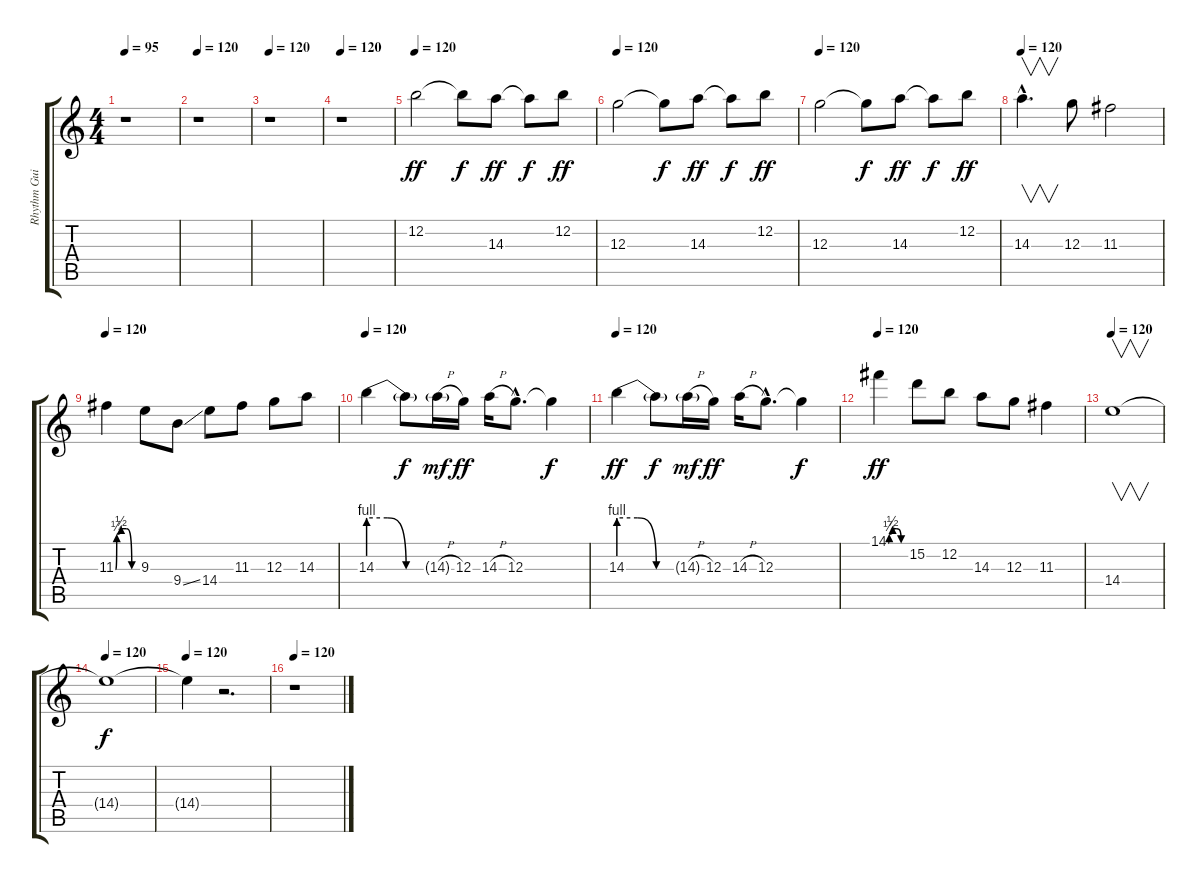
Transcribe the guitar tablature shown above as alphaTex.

\track ("Rhythm Guitar" "Rhythm Gui") {instrument overdrivenguitar}
\staff {score tabs}
\tuning (E4 B3 G3 D3 A2 E2) {hide}
\ts (4 4)
\tempo 95
\tempo 120
\tempo 95
\clef g2
\ks c
r.1{dy ff instrument overdrivenguitar} |
\tempo 120
r.1 |
\tempo 120
r.1 |
\tempo 120
r.1 |
\tempo 120
12.2.2 12.2{t}.8{dy f} 14.3.8{dy ff} 14.3{t}.8{dy f} 12.2.8{dy ff} |
\tempo 120
12.3.2 12.3{t}.8{dy f} 14.3.8{dy ff} 14.3{t}.8{dy f} 12.2.8{dy ff} |
\tempo 120
12.3.2 12.3{t}.8{dy f} 14.3.8{dy ff} 14.3{t}.8{dy f} 12.2.8{dy ff} |
\tempo 120
14.3{hac}.4{v d} 12.3.8 11.3.2 |
\tempo 120
11.3{be (custom 0 0 3 1 15 2 30 2 45 0 60 0)}.4 9.3.8 9.4{ss}.8 14.4.8 11.3.8 12.3.8 14.3.8 |
\tempo 120
14.3{be (custom 0 4 20 4 40 0 60 0)}.4 14.3{t}.8{dy f} 14.3{h g}.16{dy mf} 12.3.16{dy ff} 14.3{h}.16 12.3{hac}.8{d} 12.3{t}.4{dy f} |
\tempo 120
14.3{be (custom 0 4 20 4 40 0 60 0)}.4{dy ff} 14.3{t}.8{dy f} 14.3{h g}.16{dy mf} 12.3.16{dy ff} 14.3{h}.16 12.3{hac}.8{d} 12.3{t}.4{dy f} |
\tempo 120
14.1{be (custom 0 0 3 1 15 2 30 2 45 0 60 0)}.4{dy ff} 15.2.8 12.2.8 14.3.8 12.3.8 11.3.4 |
\tempo 120
14.4.1{v} |
\tempo 120
14.4{t}.1{dy f} |
\tempo 120
14.4{t}.4 r.2{d} |
\tempo 120
r.1
